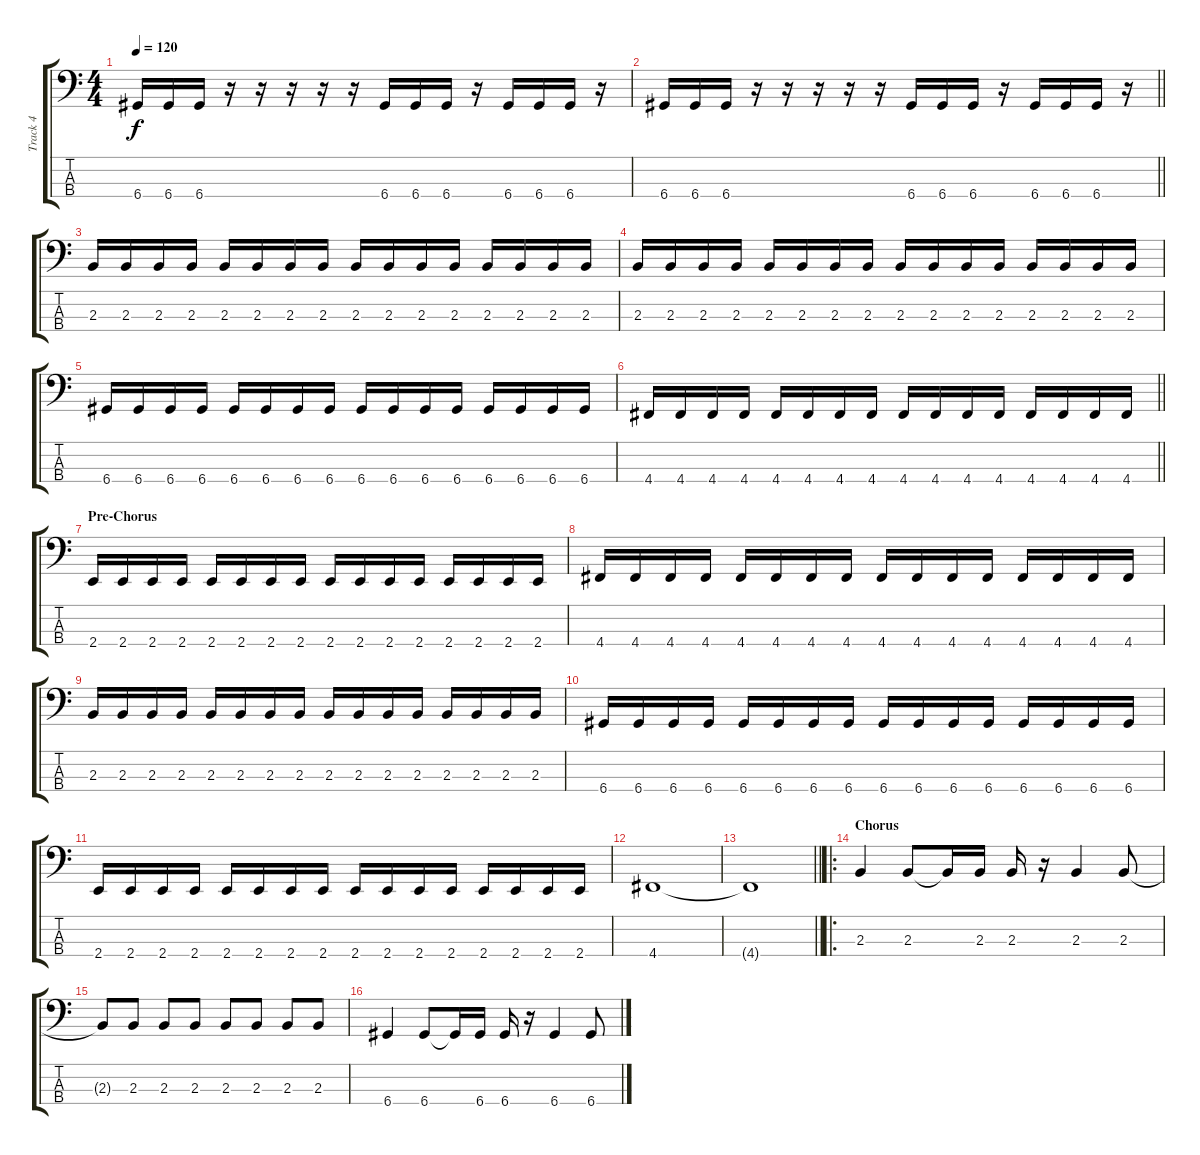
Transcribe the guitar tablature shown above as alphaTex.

\track ("Track 4" "Track 4") {instrument electricbasspick}
\staff {score tabs}
\tuning (G2 D2 A1 D1) {hide}
\ts (4 4)
\tempo 120
\clef f4
\ks c
6.4.16{dy f} 6.4.16 6.4.16 r.16 r.16 r.16 r.16 r.16 6.4.16 6.4.16 6.4.16 r.16 6.4.16 6.4.16 6.4.16 r.16 |
\barLineRight lightlight
6.4.16 6.4.16 6.4.16 r.16 r.16 r.16 r.16 r.16 6.4.16 6.4.16 6.4.16 r.16 6.4.16 6.4.16 6.4.16 r.16 |
2.3.16 2.3.16 2.3.16 2.3.16 2.3.16 2.3.16 2.3.16 2.3.16 2.3.16 2.3.16 2.3.16 2.3.16 2.3.16 2.3.16 2.3.16 2.3.16 |
2.3.16 2.3.16 2.3.16 2.3.16 2.3.16 2.3.16 2.3.16 2.3.16 2.3.16 2.3.16 2.3.16 2.3.16 2.3.16 2.3.16 2.3.16 2.3.16 |
6.4.16 6.4.16 6.4.16 6.4.16 6.4.16 6.4.16 6.4.16 6.4.16 6.4.16 6.4.16 6.4.16 6.4.16 6.4.16 6.4.16 6.4.16 6.4.16 |
\barLineRight lightlight
4.4.16 4.4.16 4.4.16 4.4.16 4.4.16 4.4.16 4.4.16 4.4.16 4.4.16 4.4.16 4.4.16 4.4.16 4.4.16 4.4.16 4.4.16 4.4.16 |
\section ("" "Pre-Chorus")
2.4.16 2.4.16 2.4.16 2.4.16 2.4.16 2.4.16 2.4.16 2.4.16 2.4.16 2.4.16 2.4.16 2.4.16 2.4.16 2.4.16 2.4.16 2.4.16 |
4.4.16 4.4.16 4.4.16 4.4.16 4.4.16 4.4.16 4.4.16 4.4.16 4.4.16 4.4.16 4.4.16 4.4.16 4.4.16 4.4.16 4.4.16 4.4.16 |
2.3.16 2.3.16 2.3.16 2.3.16 2.3.16 2.3.16 2.3.16 2.3.16 2.3.16 2.3.16 2.3.16 2.3.16 2.3.16 2.3.16 2.3.16 2.3.16 |
6.4.16 6.4.16 6.4.16 6.4.16 6.4.16 6.4.16 6.4.16 6.4.16 6.4.16 6.4.16 6.4.16 6.4.16 6.4.16 6.4.16 6.4.16 6.4.16 |
2.4.16 2.4.16 2.4.16 2.4.16 2.4.16 2.4.16 2.4.16 2.4.16 2.4.16 2.4.16 2.4.16 2.4.16 2.4.16 2.4.16 2.4.16 2.4.16 |
4.4.1 |
\barLineRight lightlight
4.4{t}.1 |
\ro
\section ("" "Chorus")
2.3.4 2.3.8 2.3{t}.16 2.3.16 2.3.16 r.16 2.3.4 2.3.8 |
2.3{t}.8 2.3.8 2.3.8 2.3.8 2.3.8 2.3.8 2.3.8 2.3.8 |
6.4.4 6.4.8 6.4{t}.16 6.4.16 6.4.16 r.16 6.4.4 6.4.8
